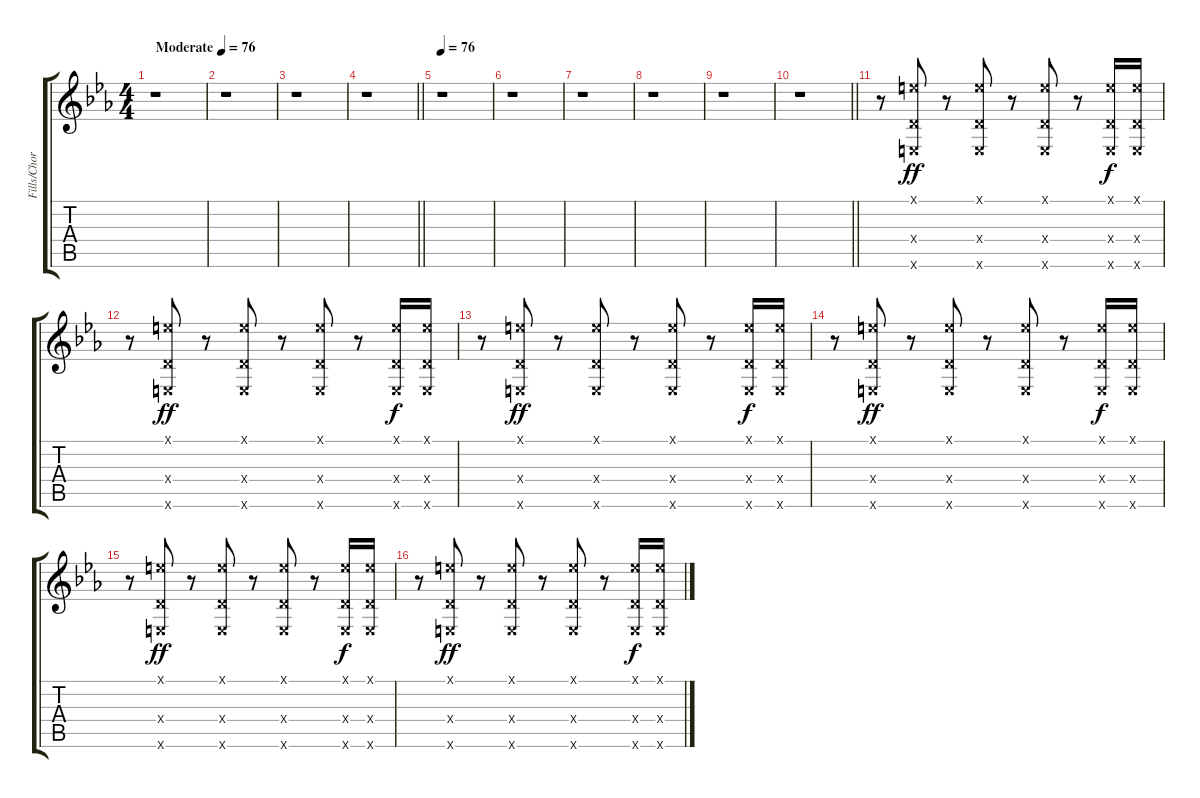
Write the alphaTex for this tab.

\track ("Fills/Chorus" "Fills/Chor") {instrument overdrivenguitar}
\staff {score tabs}
\tuning (E4 B3 G3 D3 A2 E2) {hide}
\ts (4 4)
\tempo (76 "Moderate")
\tempo 69
\tempo (76 "Moderate")
\clef g2
\ks cminor
r.1{dy ff instrument overdrivenguitar} |
r.1 |
r.1 |
\barLineRight lightlight
r.1 |
\tempo 76
r.1 |
r.1 |
r.1 |
r.1 |
r.1 |
\barLineRight lightlight
r.1 |
r.8 (0.1{x} 0.4{x} 0.6{x}).8 r.8 (0.1{x} 0.4{x} 0.6{x}).8 r.8 (0.1{x} 0.4{x} 0.6{x}).8 r.8 (0.1{x} 0.4{x} 0.6{x}).16{dy f} (0.1{x} 0.4{x} 0.6{x}).16 |
r.8 (0.1{x} 0.4{x} 0.6{x}).8{dy ff} r.8 (0.1{x} 0.4{x} 0.6{x}).8 r.8 (0.1{x} 0.4{x} 0.6{x}).8 r.8 (0.1{x} 0.4{x} 0.6{x}).16{dy f} (0.1{x} 0.4{x} 0.6{x}).16 |
r.8 (0.1{x} 0.4{x} 0.6{x}).8{dy ff} r.8 (0.1{x} 0.4{x} 0.6{x}).8 r.8 (0.1{x} 0.4{x} 0.6{x}).8 r.8 (0.1{x} 0.4{x} 0.6{x}).16{dy f} (0.1{x} 0.4{x} 0.6{x}).16 |
r.8 (0.1{x} 0.4{x} 0.6{x}).8{dy ff} r.8 (0.1{x} 0.4{x} 0.6{x}).8 r.8 (0.1{x} 0.4{x} 0.6{x}).8 r.8 (0.1{x} 0.4{x} 0.6{x}).16{dy f} (0.1{x} 0.4{x} 0.6{x}).16 |
r.8 (0.1{x} 0.4{x} 0.6{x}).8{dy ff} r.8 (0.1{x} 0.4{x} 0.6{x}).8 r.8 (0.1{x} 0.4{x} 0.6{x}).8 r.8 (0.1{x} 0.4{x} 0.6{x}).16{dy f} (0.1{x} 0.4{x} 0.6{x}).16 |
r.8 (0.1{x} 0.4{x} 0.6{x}).8{dy ff} r.8 (0.1{x} 0.4{x} 0.6{x}).8 r.8 (0.1{x} 0.4{x} 0.6{x}).8 r.8 (0.1{x} 0.4{x} 0.6{x}).16{dy f} (0.1{x} 0.4{x} 0.6{x}).16
